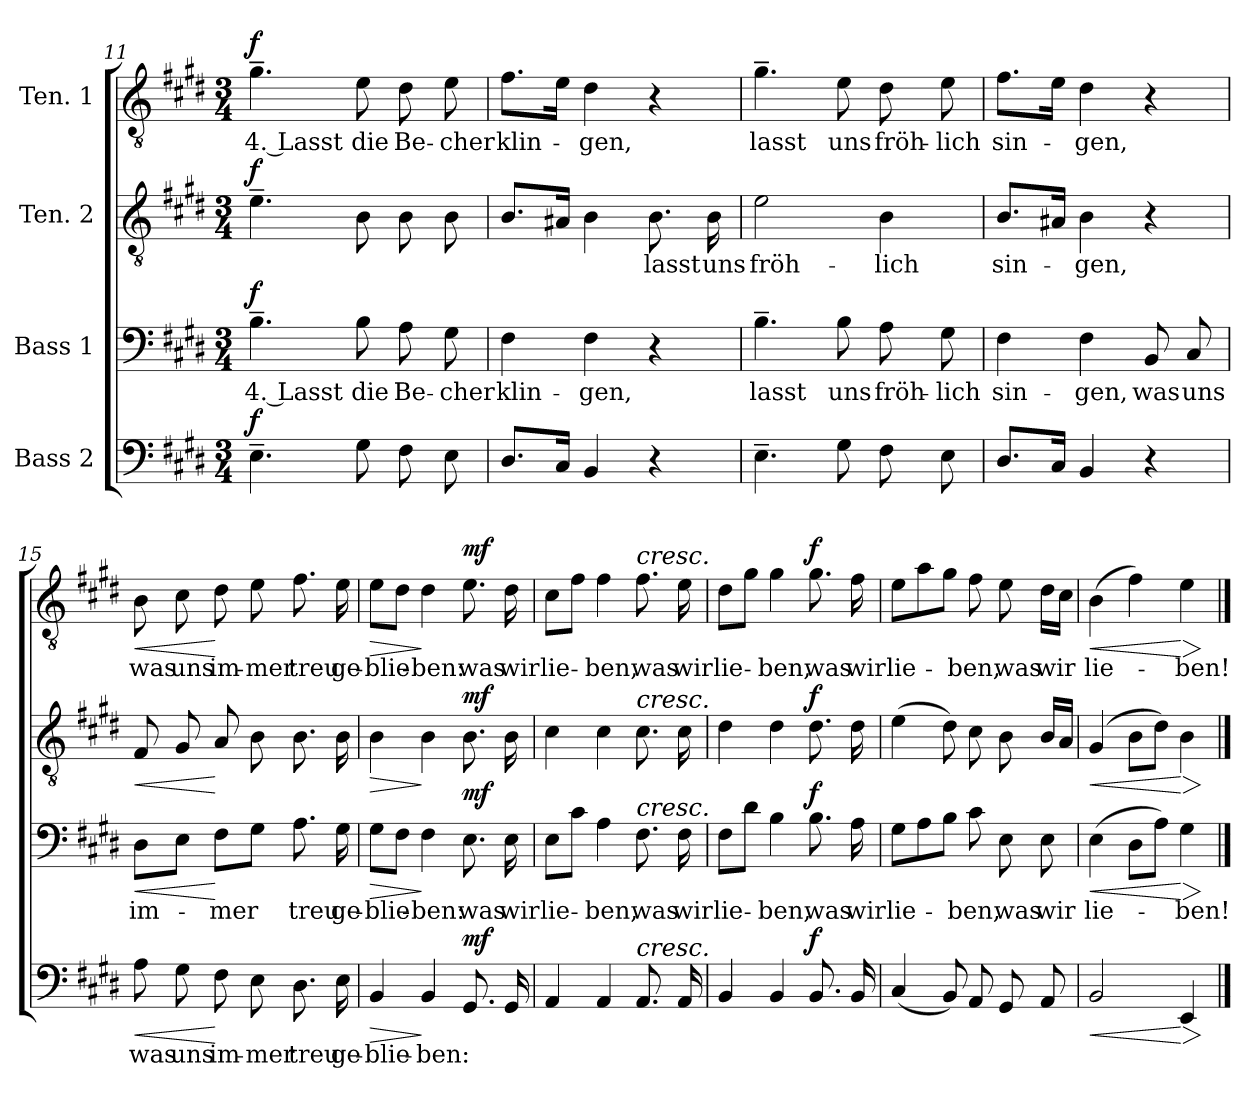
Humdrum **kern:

**kern	**text	**dynam	**kern	**text	**dynam	**kern	**text	**dynam	**kern	**text	**dynam
*part4	*part4	*part4	*part3	*part3	*part3	*part2	*part2	*part2	*part1	*part1	*part1
*staff4	*staff4	*staff4	*staff3	*staff3	*staff3	*staff2	*staff2	*staff2	*staff1	*staff1	*staff1
*I"Bass 2	*	*	*I"Bass 1	*	*	*I"Ten. 2	*	*	*I"Ten. 1	*	*
!!LO:PB:g=z
*clefF4	*	*	*clefF4	*	*	*clefGv2	*	*	*clefGv2	*	*
*k[f#c#g#d#]	*	*	*k[f#c#g#d#]	*	*	*k[f#c#g#d#]	*	*	*k[f#c#g#d#]	*	*
*M3/4	*	*	*M3/4	*	*	*M3/4	*	*	*M3/4	*	*
=11	=11	=11	=11	=11	=11	=11	=11	=11	=11	=11	=11
!	!	!LO:DY:a	!	!LO:LY:b	!LO:DY:a	!	!	!LO:DY:a	!	!LO:LY:b	!LO:DY:a
4.E~\	.	f	4.B~\	4. Lasst	f	4.e~\	.	f	4.g#~\	4. Lasst	f
!	!	!	!	!LO:LY:b	!	!	!	!	!	!LO:LY:b	!
8G#\	.	.	8B\	die	.	8B\	.	.	8e\	die	.
!	!	!	!	!LO:LY:b	!	!	!	!	!	!LO:LY:b	!
8F#\	.	.	8A\	Be-	.	8B\	.	.	8d#\	Be-	.
!	!	!	!	!LO:LY:b	!	!	!	!	!	!LO:LY:b	!
8E\	.	.	8G#\	-cher	.	8B\	.	.	8e\	-cher	.
=12	=12	=12	=12	=12	=12	=12	=12	=12	=12	=12	=12
!	!	!	!	!LO:LY:b	!	!	!	!	!	!LO:LY:b	!
8.D#/L	.	.	4F#\	klin-	.	8.B/L	.	.	8.f#\L	klin-	.
16C#/Jk	.	.	.	.	.	16A#X/Jk	.	.	16e\Jk	.	.
!	!	!	!	!LO:LY:b	!	!	!	!	!	!LO:LY:b	!
4BB/	.	.	4F#\	-gen,	.	4B\	.	.	4d#\	-gen,	.
!	!	!	!	!	!	!	!LO:LY:b	!	!	!	!
4r	.	.	4r	.	.	8.B\	lasst	.	4r	.	.
!	!	!	!	!	!	!	!LO:LY:b	!	!	!	!
.	.	.	.	.	.	16B\	uns	.	.	.	.
=13	=13	=13	=13	=13	=13	=13	=13	=13	=13	=13	=13
!	!	!	!	!LO:LY:b	!	!	!LO:LY:b	!	!	!LO:LY:b	!
4.E~\	.	.	4.B~\	lasst	.	2e\	fröh-	.	4.g#~\	lasst	.
!	!	!	!	!LO:LY:b	!	!	!	!	!	!LO:LY:b	!
8G#\	.	.	8B\	uns	.	.	.	.	8e\	uns	.
!	!	!	!	!LO:LY:b	!	!	!LO:LY:b	!	!	!LO:LY:b	!
8F#\	.	.	8A\	fröh-	.	4B\	-lich	.	8d#\	fröh-	.
!	!	!	!	!LO:LY:b	!	!	!	!	!	!LO:LY:b	!
8E\	.	.	8G#\	-lich	.	.	.	.	8e\	-lich	.
=14	=14	=14	=14	=14	=14	=14	=14	=14	=14	=14	=14
!	!	!	!	!LO:LY:b	!	!	!LO:LY:b	!	!	!LO:LY:b	!
8.D#/L	.	.	4F#\	sin-	.	8.B/L	sin-	.	8.f#\L	sin-	.
16C#/Jk	.	.	.	.	.	16A#X/Jk	.	.	16e\Jk	.	.
!	!	!	!	!LO:LY:b	!	!	!LO:LY:b	!	!	!LO:LY:b	!
4BB/	.	.	4F#\	-gen,	.	4B\	-gen,	.	4d#\	-gen,	.
!	!	!	!	!LO:LY:b	!	!	!	!	!	!	!
4r	.	.	8BB/	was	.	4r	.	.	4r	.	.
!	!	!	!	!LO:LY:b	!	!	!	!	!	!	!
.	.	.	8C#/	uns	.	.	.	.	.	.	.
!!LO:LB:g=z
=15	=15	=15	=15	=15	=15	=15	=15	=15	=15	=15	=15
!	!LO:LY:b	!LO:HP:b	!	!LO:LY:b	!LO:HP:b	!	!	!LO:HP:b	!	!LO:LY:b	!LO:HP:b
8A\	was	<	8D#\L	im-	<	8F#/	.	<	8B\	was	<
!	!LO:LY:b	!	!	!	!	!	!	!	!	!LO:LY:b	!
8G#\	uns	.	8E\J	.	.	8G#/	.	.	8c#\	uns	.
!	!LO:LY:b	!	!	!LO:LY:b	!	!	!	!	!	!LO:LY:b	!
8F#\	im-	[	8F#\L	-mer	[	8A/	.	[	8d#\	im-	[
!	!LO:LY:b	!	!	!	!	!	!	!	!	!LO:LY:b	!
8E\	-mer	.	8G#\J	.	.	8B\	.	.	8e\	-mer	.
!	!LO:LY:b	!	!	!LO:LY:b	!	!	!	!	!	!LO:LY:b	!
8.D#\	treu	.	8.A\	treu	.	8.B\	.	.	8.f#\	treu	.
!	!LO:LY:b	!	!	!LO:LY:b	!	!	!	!	!	!LO:LY:b	!
16E\	ge-	.	16G#\	ge-	.	16B\	.	.	16e\	ge-	.
=16	=16	=16	=16	=16	=16	=16	=16	=16	=16	=16	=16
!	!LO:LY:b	!LO:HP:b	!	!LO:LY:b	!LO:HP:b	!	!	!LO:HP:b	!	!LO:LY:b	!LO:HP:b
4BB/	-blie-	>	8G#\L	-blie-	>	4B\	.	>	8e\L	-blie-	>
.	.	.	8F#\J	.	.	.	.	.	8d#\J	.	.
!	!LO:LY:b	!	!	!LO:LY:b	!	!	!	!	!	!LO:LY:b	!
4BB/	-ben:	]	4F#\	-ben:	]	4B\	.	]	4d#\	-ben:	]
!	!	!LO:DY:a	!	!LO:LY:b	!LO:DY:a	!	!	!LO:DY:a	!	!LO:LY:b	!LO:DY:a
8.GG#/	.	mf	8.E\	was	mf	8.B\	.	mf	8.e\	was	mf
!	!	!	!	!LO:LY:b	!	!	!	!	!	!LO:LY:b	!
16GG#/	.	.	16E\	wir	.	16B\	.	.	16d#\	wir	.
=17	=17	=17	=17	=17	=17	=17	=17	=17	=17	=17	=17
!	!	!	!	!LO:LY:b	!	!	!	!	!	!LO:LY:b	!
4AA/	.	.	8E\L	lie-	.	4c#\	.	.	8c#\L	lie-	.
.	.	.	8c#\J	.	.	.	.	.	8f#\J	.	.
!	!	!	!	!LO:LY:b	!	!	!	!	!	!LO:LY:b	!
4AA/	.	.	4A\	-ben,	.	4c#\	.	.	4f#\	-ben,	.
!	!	!	!	!	!	!	!	!	!LO:TX:a:i:t=cresc.	!	!
!	!	!	!	!	!	!LO:TX:a:i:t=cresc.	!	!	!	!	!
!	!	!	!LO:TX:a:i:t=cresc.	!	!	!	!	!	!	!	!
!LO:TX:a:i:t=cresc.	!	!	!	!	!	!	!	!	!	!	!
!	!	!	!	!LO:LY:b	!	!	!	!	!	!LO:LY:b	!
8.AA/	.	.	8.F#\	was	.	8.c#\	.	.	8.f#\	was	.
!	!	!	!	!LO:LY:b	!	!	!	!	!	!LO:LY:b	!
16AA/	.	.	16F#\	wir	.	16c#\	.	.	16e\	wir	.
!!LO:LB:g=z
=18	=18	=18	=18	=18	=18	=18	=18	=18	=18	=18	=18
!	!	!	!	!LO:LY:b	!	!	!	!	!	!LO:LY:b	!
4BB/	.	.	8F#\L	lie-	.	4d#\	.	.	8d#\L	lie-	.
.	.	.	8d#\J	.	.	.	.	.	8g#\J	.	.
!	!	!	!	!LO:LY:b	!	!	!	!	!	!LO:LY:b	!
4BB/	.	.	4B\	-ben,	.	4d#\	.	.	4g#\	-ben,	.
!	!	!LO:DY:a	!	!LO:LY:b	!LO:DY:a	!	!	!LO:DY:a	!	!LO:LY:b	!LO:DY:a
8.BB/	.	f	8.B\	was	f	8.d#\	.	f	8.g#\	was	f
!	!	!	!	!LO:LY:b	!	!	!	!	!	!LO:LY:b	!
16BB/	.	.	16A\	wir	.	16d#\	.	.	16f#\	wir	.
=19	=19	=19	=19	=19	=19	=19	=19	=19	=19	=19	=19
!	!	!	!	!LO:LY:b	!	!	!	!	!	!LO:LY:b	!
(4C#/	.	.	8G#\L	lie-	.	(4e\	.	.	8e\L	lie-	.
.	.	.	8A\	.	.	.	.	.	8a\	.	.
8BB/)	.	.	8B\J	.	.	8d#\)	.	.	8g#\J	.	.
!	!	!	!	!LO:LY:b	!	!	!	!	!	!LO:LY:b	!
8AA/	.	.	8c#\	-ben,	.	8c#\	.	.	8f#\	-ben,	.
!	!	!	!	!LO:LY:b	!	!	!	!	!	!LO:LY:b	!
8GG#/	.	.	8E\	was	.	8B\	.	.	8e\	was	.
!	!	!	!	!LO:LY:b	!	!	!	!	!	!LO:LY:b	!
8AA/	.	.	8E\	wir	.	16B/LL	.	.	16d#\LL	wir	.
.	.	.	.	.	.	16A/JJ	.	.	16c#\JJ	.	.
=20	=20	=20	=20	=20	=20	=20	=20	=20	=20	=20	=20
!	!	!LO:HP:b	!	!LO:LY:b	!LO:HP:b	!	!	!LO:HP:b	!	!LO:LY:b	!LO:HP:b
2BB/	.	<	(4E\	lie-	<	(4G#/	.	<	(4B\	lie-	<
.	.	.	8D#\L	.	.	8B\L	.	.	4f#\)	.	.
.	.	.	8A\J)	.	.	8d#\J)	.	.	.	.	.
!	!	!LO:HP:n=1:b	!	!LO:LY:b	!LO:HP:n=1:b	!	!	!LO:HP:n=1:b	!	!LO:LY:b	!LO:HP:n=1:b
4EE/	.	[ >	4G#\	-ben!	[ >	4B\	.	[ >	4e\	-ben!	[ >
.	.	]	.	.	]	.	.	]	.	.	]
==	==	==	==	==	==	==	==	==	==	==	==
*-	*-	*-	*-	*-	*-	*-	*-	*-	*-	*-	*-
